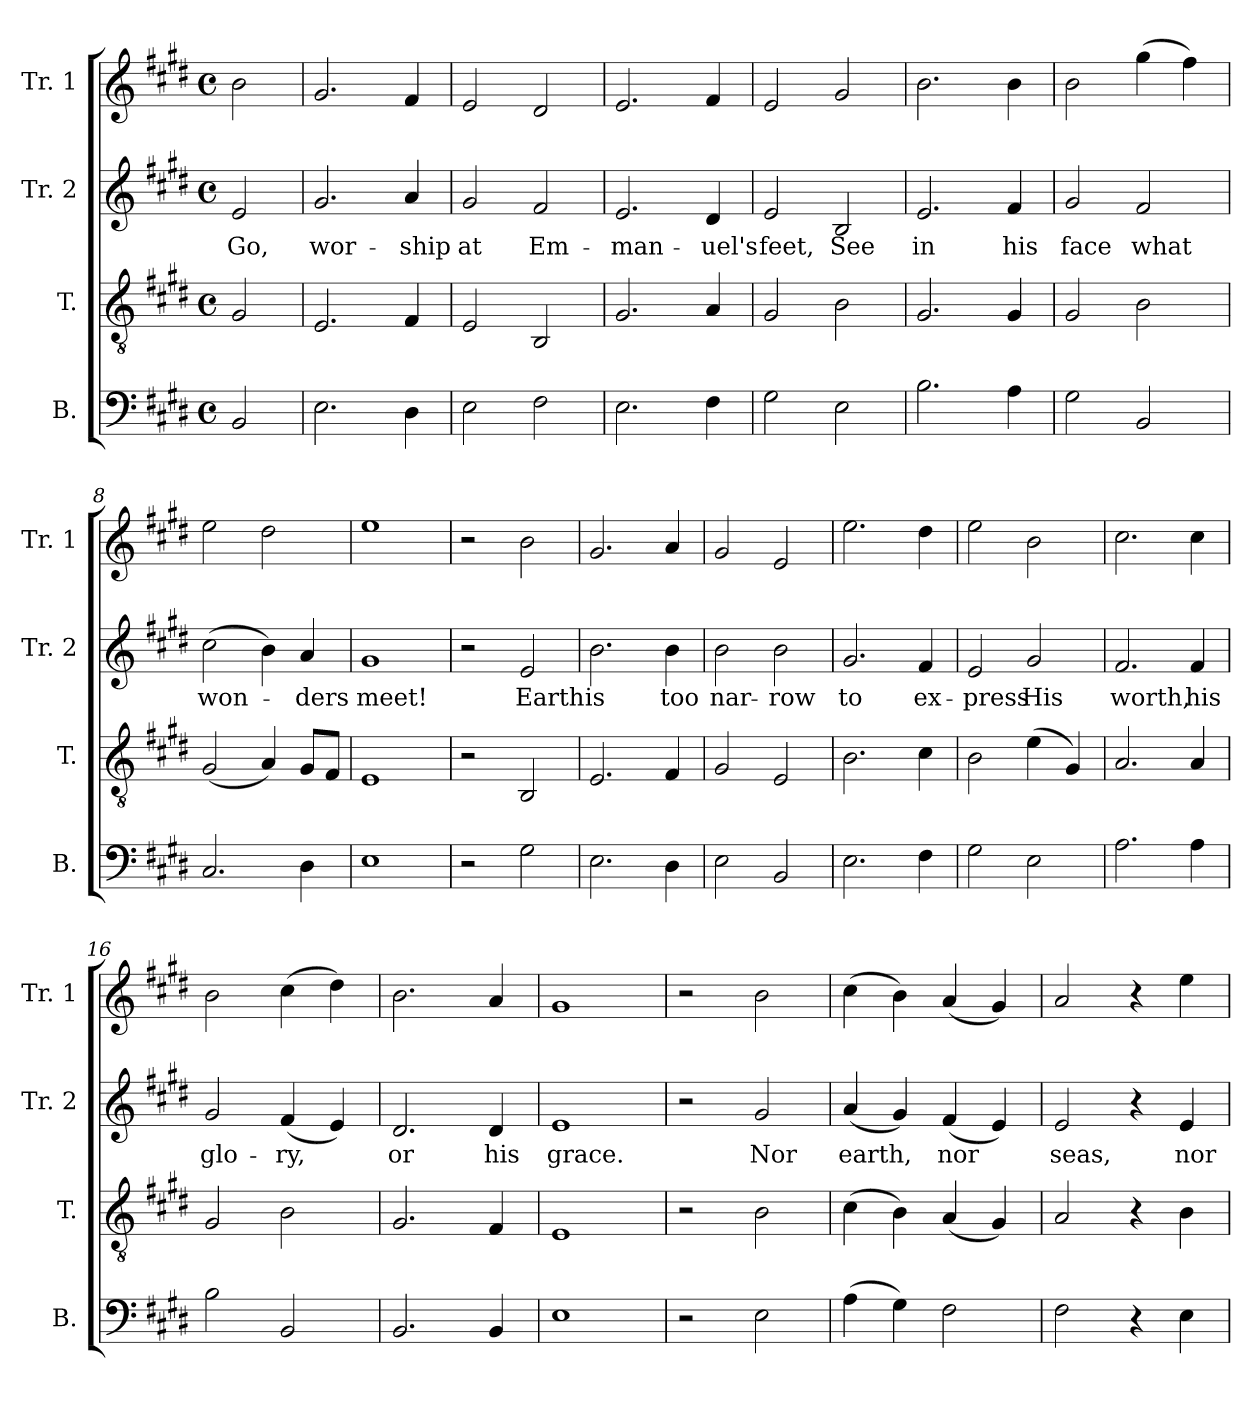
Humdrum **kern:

**kern	**kern	**kern	**text	**kern
*part4	*part3	*part2	*part2	*part1
*staff4	*staff3	*staff2	*staff2	*staff1
*I"B.	*I"T.	*I"Tr. 2	*	*I"Tr. 1
*I'B.	*I'T.	*I'Tr. 2	*	*I'Tr. 1
*clefF4	*clefGv2	*clefG2	*	*clefG2
*k[f#c#g#d#]	*k[f#c#g#d#]	*k[f#c#g#d#]	*	*k[f#c#g#d#]
*M4/4	*M4/4	*M4/4	*	*M4/4
*met(c)	*met(c)	*met(c)	*	*met(c)
*MM180	*MM180	*MM180	*	*MM180
=1	=1	=1	=1	=1
!	!	!	!LO:LY:b	!
2BB!/	2G#!/	2e!/	Go,	2b!\
=2	=2	=2	=2	=2
!	!	!	!LO:LY:b	!
2.E!\	2.E!/	2.g#!/	wor-	2.g#!/
!	!	!	!LO:LY:b	!
4D#!\	4F#!/	4a!/	-ship	4f#!/
=3	=3	=3	=3	=3
!	!	!	!LO:LY:b	!
2E!\	2E!/	2g#!/	at	2e!/
!	!	!	!LO:LY:b	!
2F#!\	2BB!/	2f#!/	Em-	2d#!/
=4	=4	=4	=4	=4
!	!	!	!LO:LY:b	!
2.E!\	2.G#!/	2.e!/	-man-	2.e!/
!	!	!	!LO:LY:b	!
4F#!\	4A!/	4d#!/	-uel's	4f#!/
=5	=5	=5	=5	=5
!	!	!	!LO:LY:b	!
2G#!\	2G#!/	2e!/	feet,	2e!/
!	!	!	!LO:LY:b	!
2E!\	2B!\	2B!/	See	2g#!/
=6	=6	=6	=6	=6
!	!	!	!LO:LY:b	!
2.B!\	2.G#!/	2.e!/	in	2.b!\
!	!	!	!LO:LY:b	!
4A!\	4G#!/	4f#!/	his	4b!\
=7	=7	=7	=7	=7
!	!	!	!LO:LY:b	!
2G#!\	2G#!/	2g#!/	face	2b!\
!	!	!	!LO:LY:b	!
2BB!/	2B!\	2f#!/	what	(>4gg#!\
.	.	.	.	4ff#!\)
=8	=8	=8	=8	=8
!	!	!	!LO:LY:b	!
2.C#!/	(<2G#!/	(>2cc#!\	won-	2ee!\
.	4A!/)	4b!\)	.	2dd#!\
!	!	!	!LO:LY:b	!
4D#!\	8G#!/L	4a!/	-ders	.
.	8F#!/J	.	.	.
=9	=9	=9	=9	=9
!	!	!	!LO:LY:b	!
1E!	1E!	1g#!	meet!	1ee!
=10	=10	=10	=10	=10
2r	2r	2r	.	2r
!	!	!	!LO:LY:b	!
2G#!\	2BB!/	2e!/	Earth	2b!\
=11	=11	=11	=11	=11
!	!	!	!LO:LY:b	!
2.E!\	2.E!/	2.b!\	is	2.g#!/
!	!	!	!LO:LY:b	!
4D#!\	4F#!/	4b!\	too	4a!/
=12	=12	=12	=12	=12
!	!	!	!LO:LY:b	!
2E!\	2G#!/	2b!\	nar-	2g#!/
!	!	!	!LO:LY:b	!
2BB!/	2E!/	2b!\	-row	2e!/
=13	=13	=13	=13	=13
!	!	!	!LO:LY:b	!
2.E!\	2.B!\	2.g#!/	to	2.ee!\
!	!	!	!LO:LY:b	!
4F#!\	4c#!\	4f#!/	ex-	4dd#!\
=14	=14	=14	=14	=14
!	!	!	!LO:LY:b	!
2G#!\	2B!\	2e!/	-press	2ee!\
!	!	!	!LO:LY:b	!
2E!\	(>4e!\	2g#!/	His	2b!\
.	4G#!/)	.	.	.
=15	=15	=15	=15	=15
!	!	!	!LO:LY:b	!
2.A!\	2.A!/	2.f#!/	worth,	2.cc#!\
!	!	!	!LO:LY:b	!
4A!\	4A!/	4f#!/	his	4cc#!\
=16	=16	=16	=16	=16
!	!	!	!LO:LY:b	!
2B!\	2G#!/	2g#!/	glo-	2b!\
!	!	!	!LO:LY:b	!
2BB!/	2B!\	(<4f#!/	-ry,	(>4cc#!\
.	.	4e!/)	.	4dd#!\)
!!LO:LB:g=z
=17	=17	=17	=17	=17
!	!	!	!LO:LY:b	!
2.BB!/	2.G#!/	2.d#!/	or	2.b!\
!	!	!	!LO:LY:b	!
4BB!/	4F#!/	4d#!/	his	4a!/
=18	=18	=18	=18	=18
!	!	!	!LO:LY:b	!
1E!	1E!	1e!	grace.	1g#!
=19	=19	=19	=19	=19
2r	2r	2r	.	2r
!	!	!	!LO:LY:b	!
2E!\	2B!\	2g#!/	Nor	2b!\
=20	=20	=20	=20	=20
!	!	!	!LO:LY:b	!
(>4A!\	(>4c#!\	(<4a!/	earth,	(>4cc#!\
4G#!\)	4B!\)	4g#!/)	.	4b!\)
!	!	!	!LO:LY:b	!
2F#!\	(<4A!/	(<4f#!/	nor	(<4a!/
.	4G#!/)	4e!/)	.	4g#!/)
=21	=21	=21	=21	=21
!	!	!	!LO:LY:b	!
2F#!\	2A!/	2e!/	seas,	2a!/
4r	4r	4r	.	4r
!	!	!	!LO:LY:b	!
4E!\	4B!\	4e!/	nor	4ee!\
=	=	=	=	=
*-	*-	*-	*-	*-
